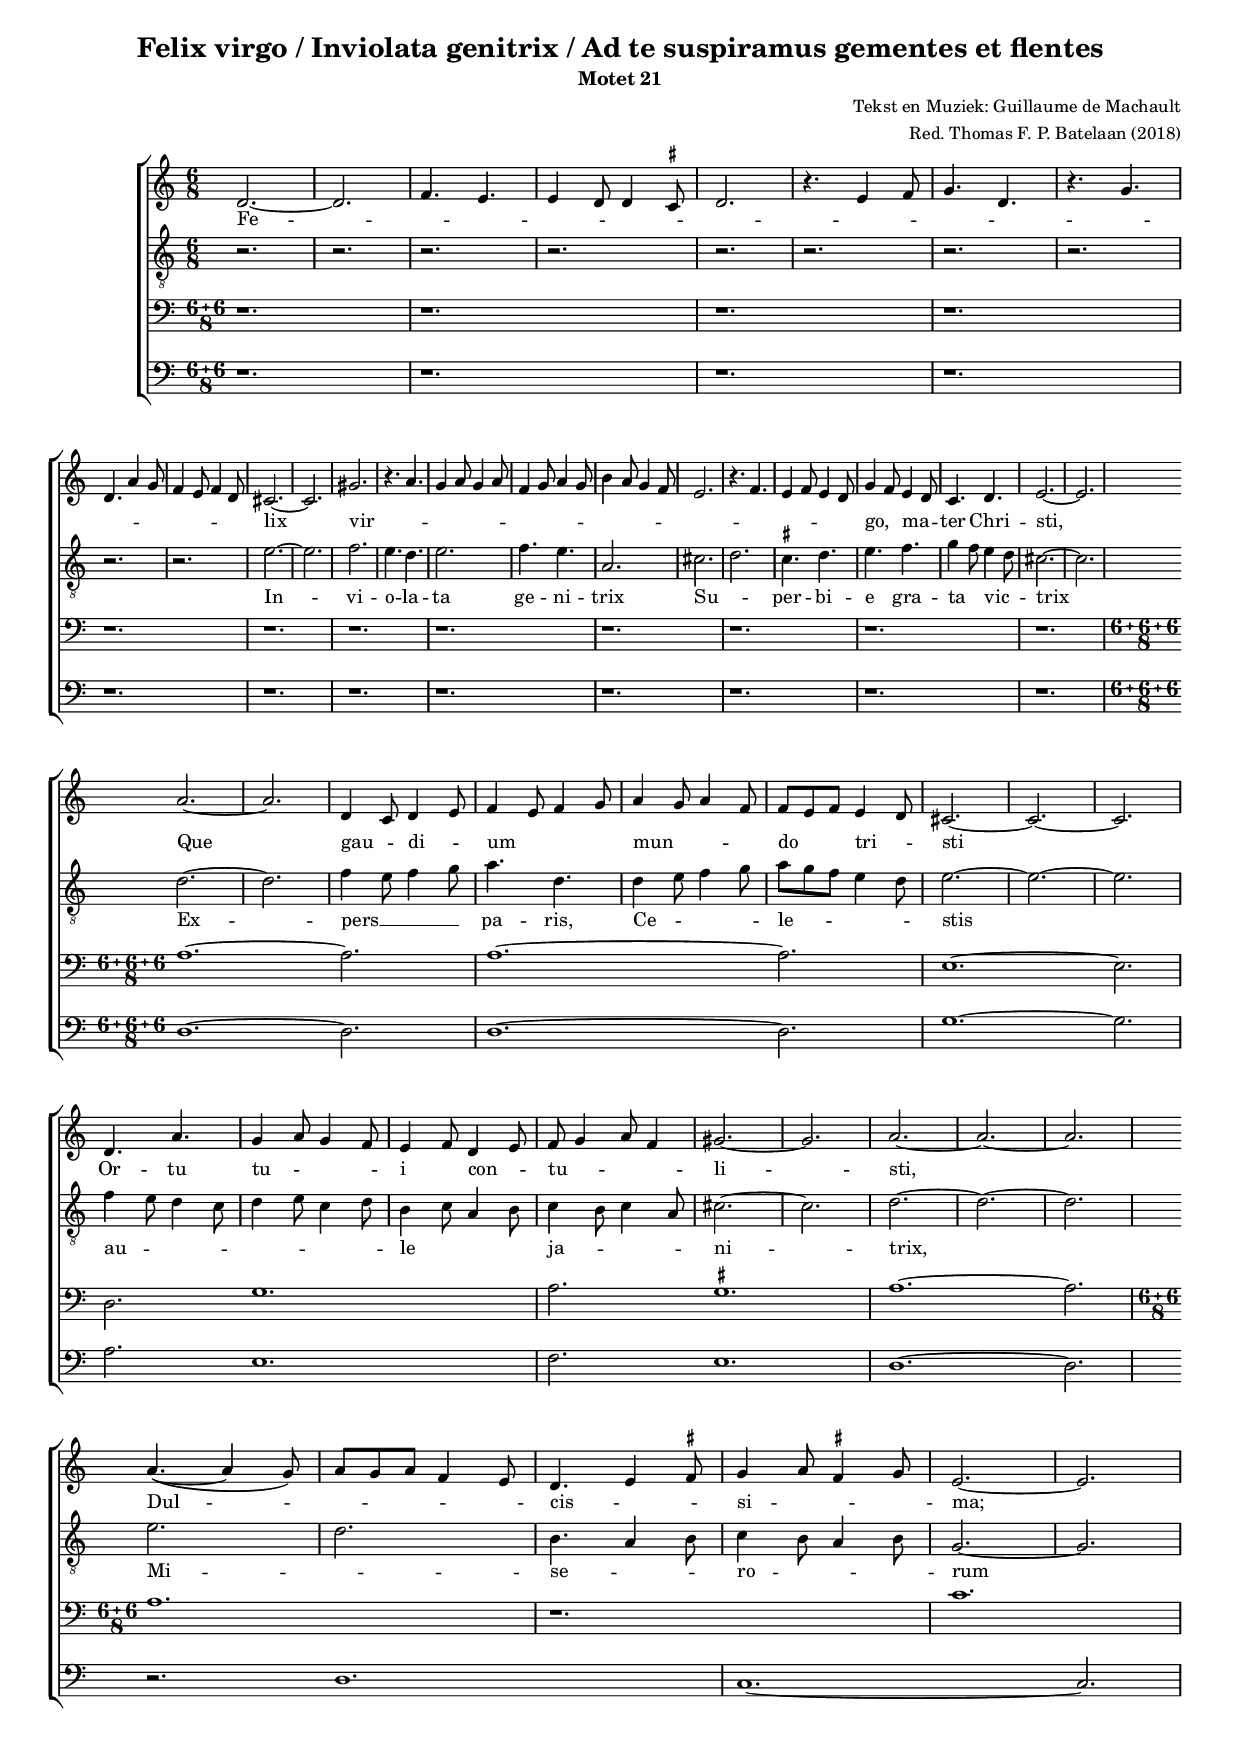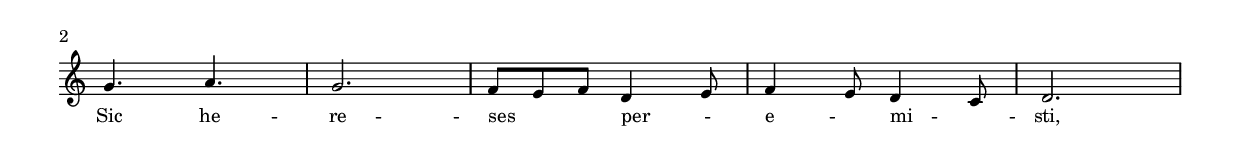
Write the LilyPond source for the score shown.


\paper {
  top-system-spacing.basic-distance = #10
  score-system-spacing.basic-distance = #18
  system-system-spacing.basic-distance = #18
  last-bottom-spacing.basic-distance = #10
}

#(set-global-staff-size 15.0)

\header {
  title = "Felix virgo / Inviolata genitrix / Ad te suspiramus gementes et flentes"
  subtitle = "Motet 21"
  composer = "Tekst en Muziek: Guillaume de Machault"
  arranger = "Red. Thomas F. P. Batelaan (2018)"
}

global = {
  \key a \minor

}

ficta = { \once \set suggestAccidentals = ##t }
 mb = \melisma
 me = \melismaEnd

sopMusic = { 
\relative {   \time 6/8

d'2.~d2. \melisma  f4. e e4 d8 d4 \ficta cis8 d2.
r4. e4 f8 g4. d r4. g \break d a'4 g8 f4 e8 f4 d8 \melismaEnd
cis2. ~ cis2.  gis' \melisma r4. a4. g4 a8 g4 a8 f4 g8 a4 g8
b4 a8 g4 f8 e2. r4. f e4 f8 e4 d8 \melismaEnd g4 \mb f8 \me e4 \mb d8 \me c4. d e2.~e
a2. ~ a d,4 \mb c8 \me d4 \mb e8 \me f4 \mb e8 f4 g8 \me a4 \mb g8 a4 f8 \me f8 \mb e f \me e4 \mb d8 \me cis2. ~ cis ~ cis
d4. a' g4 \mb a8 g4 f8 \me e4 \mb f8 \me d4 \mb e8 \me f8 \mb g4 a8 f4 \me gis2. ~ gis a2. ~ a ~ a \break
a4. ~ ( a4 g8)\mb  a8 g a f4 e8 \me d4. \mb e4 \ficta fis8 \me  g4 \mb a8 \ficta fis4 g8 \me e2. ~ e \break
g4. a g2. f8 \mb e f \me d4 \mb e8 \me f4 \mb e8 \me d4 \mb c8 \me d2.
}
}

sopWords = \lyricmode { 
Fe -- lix vir -- go,  ma -- ter Chri -- sti,
Que gau -- di -- um mun -- do tri -- sti
Or -- tu tu -- i con -- tu -- li -- sti,
Dul -- cis -- si -- ma;
Sic he -- re -- ses per -- e -- mi -- sti,
}


altoMusic = 
{\relative { \clef "G_8"   \time 6/8
r2. r2. r2. r2. r2. r2.r2. r2. r2.r2. 
e'2. ~ e f2. e4. d e2. f4. e a,2.
cis \mb d \me \ficta cis4. d e f g4 \mb f8 \me e4 \mb d8 \me cis2.~cis \break
d ~ d f4 \mb e8 f4 g8 \me a4. d,
d4 \mb e8 f4 g8 \me a \mb g f e4 d8 \me e2. ~ e ~ e \break
f4 \mb e8 d4 c8 d4 e8 c4 d8 \me b4 \mb c8 a4 b8 \me c4 \mb b8 c4 a8 \me cis2. ~ cis d2. ~ d ~ d
e2. \mb d2. \me b4. \mb a4 b8 \me c4 \mb b8 a4 b8 \me g2. ~ g
}
}
altoWords = \lyricmode {
In -- vi -- o -- la -- ta ge -- ni -- trix
Su -- per -- bi -- e gra -- ta vic -- trix
Ex -- pers __ pa -- ris, Ce -- le -- stis
au -- le ja -- ni -- trix,
Mi -- se -- ro -- rum



}

tenorMusic = 
{\relative {   \clef bass   \time 12/8
\compoundMeter #'((6 6 8))

 r1. r r r r r r r r r r r
\compoundMeter #'((6 6 6 8))

a1. ~ a2. a1. ~ a2. e1. ~ e2. d2. g1. a2. \ficta gis1. a1. ~ a2. \bar "|"
  \compoundMeter #'((6 6 8))
a1.  r c
  }

}
tenorWords = \lyricmode { 

}

bassMusic =
\relative {   \clef bass   \time 12/8
\compoundMeter #'((6 6 8))
 r1. r r r r r r r r r r r

\compoundMeter #'((6 6 6 8))
d1. ~ d2. d1. ~ d2. g1. ~ g2. a2. e1. f2. e1. d1. ~ d2.
r2. d1. c1. ~ c2.
}
bassWords = \lyricmode { 

}

\score {
  \new ChoirStaff <<
    \new Staff <<
      \new Voice = "soprano" <<
        \global
        \sopMusic
      >>
      \new Lyrics \lyricsto "soprano" \sopWords
    >>
    \new Staff <<
      \new Voice = "alto" <<
        \global
        \altoMusic
      >>
      \new Lyrics \lyricsto "alto" \altoWords
    >>
    \new Staff <<
      \new Voice = "tenor" <<
        \global
        \tenorMusic
      >>
      \new Lyrics \lyricsto "tenor" \tenorWords
    >>
    \new Staff <<
      \new Voice = "bass" <<
        \global
        \bassMusic
      >>
      \new Lyrics \lyricsto "bass" \bassWords


 >>
 
  >>
 \layout {\context {
    \Score
    \remove "Timing_translator"
    \remove "Default_bar_line_engraver"
  }
  \context {
    \Staff
    \consists "Timing_translator"
    \consists "Default_bar_line_engraver"
  } }
 \midi {    \tempo 2 = 81}    
}

